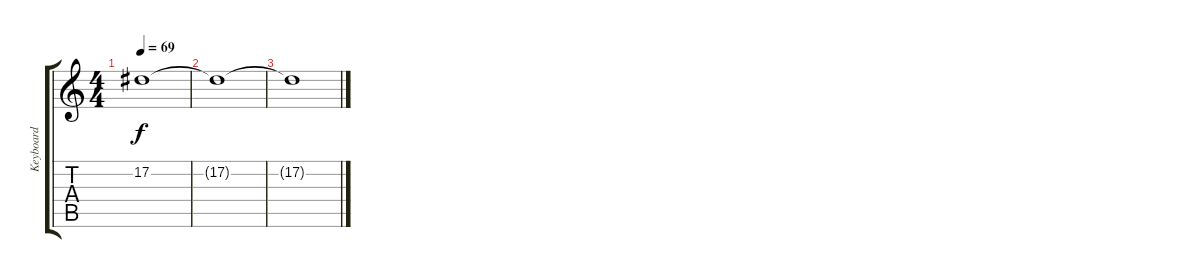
\track ("Keyboard" "Keyboard") {instrument rockorgan}
\staff {score tabs}
\tuning (Eb4 Bb3 Gb3 Db3 Ab2 Eb2) {hide}
\ts (4 4)
\tempo 69
\clef g2
\ks c
17.2.1{dy f} |
17.2{t}.1 |
17.2{t}.1
